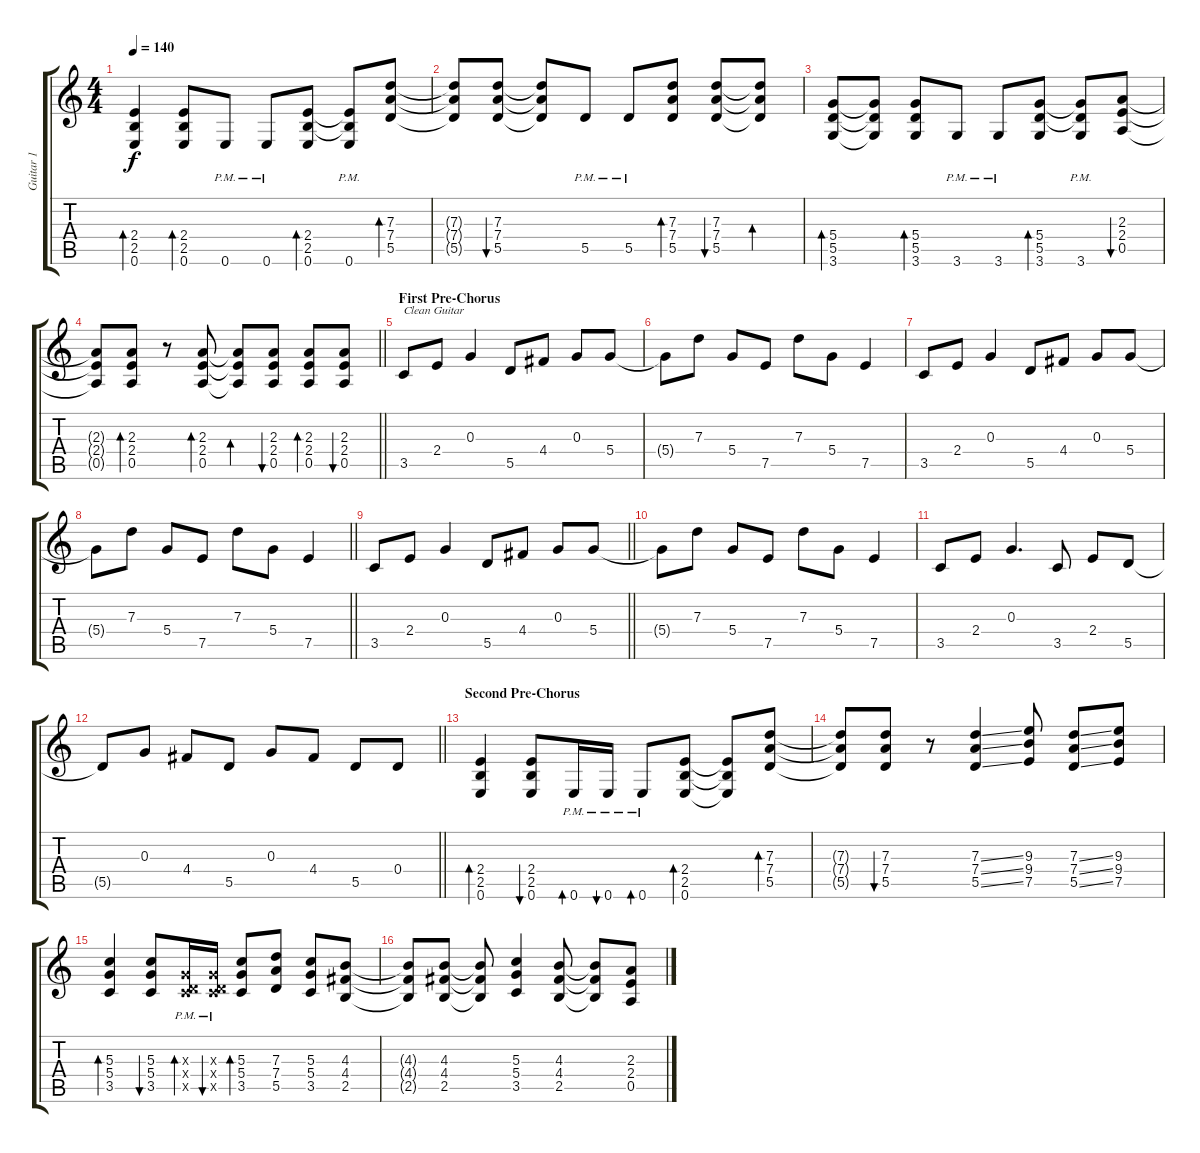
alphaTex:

\track ("Guitar 1" "Guitar 1") {instrument distortionguitar}
\staff {score tabs}
\tuning (E4 B3 G3 D3 A2 E2) {hide}
\ts (4 4)
\tempo 140
\clef g2
\ks c
(2.4 2.5 0.6).4{bd 60 dy f} (2.4 2.5 0.6).8{bd 60} 0.6{pm}.8 0.6{pm}.8 (2.4 2.5 0.6).8{bd 60} (2.4{t} 2.5{t} 0.6{pm}).8 (7.3 7.4 5.5).8{bd 60} |
(7.3{t} 7.4{t} 5.5{t}).8 (7.3 7.4 5.5).8{bu 60} (7.3{t} 7.4{t} 5.5{t}).8 5.5{pm}.8 5.5{pm}.8 (7.3 7.4 5.5).8{bd 60} (7.3 7.4 5.5).8{bu 60} (7.3{t} 7.4{t} 5.5{t}).8{bd 60} |
(5.4 5.5 3.6).8{bd 60} (5.4{t} 5.5{t} 3.6{t}).8 (5.4 5.5 3.6).8{bd 60} 3.6{pm}.8 3.6{pm}.8 (5.4 5.5 3.6).8{bd 60} (5.4{t} 5.5{t} 3.6{pm}).8 (2.3 2.4 0.5).8{bu 60} |
\barLineRight lightlight
(2.3{t} 2.4{t} 0.5{t}).8 (2.3 2.4 0.5).8{bd 60} r.8 (2.3 2.4 0.5).8{bd 60} (2.3{t} 2.4{t} 0.5{t}).8{bd 60} (2.3 2.4 0.5).8{bu 60} (2.3 2.4 0.5).8{bd 60} (2.3 2.4 0.5).8{bu 60} |
\section ("" "First Pre-Chorus")
3.5.8{txt "Clean Guitar"} 2.4.8 0.3.4 5.5.8 4.4.8 0.3.8 5.4.8 |
5.4{t}.8 7.3.8 5.4.8 7.5.8 7.3.8 5.4.8 7.5.4 |
3.5.8 2.4.8 0.3.4 5.5.8 4.4.8 0.3.8 5.4.8 |
\barLineRight lightlight
5.4{t}.8 7.3.8 5.4.8 7.5.8 7.3.8 5.4.8 7.5.4 |
\barLineRight lightlight
3.5.8 2.4.8 0.3.4 5.5.8 4.4.8 0.3.8 5.4.8 |
5.4{t}.8 7.3.8 5.4.8 7.5.8 7.3.8 5.4.8 7.5.4 |
3.5.8 2.4.8 0.3.4{d} 3.5.8 2.4.8 5.5.8 |
\barLineRight lightlight
5.5{t}.8 0.3.8 4.4.8 5.5.8 0.3.8 4.4.8 5.5.8 0.4.8 |
\section ("" "Second Pre-Chorus")
(2.4 2.5 0.6).4{bd 60} (2.4 2.5 0.6).8{bu 60} 0.6{pm}.16{bd 60} 0.6{pm}.16{bu 60} 0.6{pm}.8{bd 60} (2.4 2.5 0.6).8{bd 60} (2.4{t} 2.5{t} 0.6{t}).8 (7.3 7.4 5.5).8{bd 60} |
(7.3{t} 7.4{t} 5.5{t}).8 (7.3 7.4 5.5).8{bu 60} r.8 (7.3{ss} 7.4{ss} 5.5{ss}).4 (9.3 9.4 7.5).8 (7.3{ss} 7.4{ss} 5.5{ss}).8 (9.3 9.4 7.5).8 |
(5.3 5.4 3.5).4{bd 60} (5.3 5.4 3.5).8{bu 60} (0.3{x} 0.4{x} 3.5{pm x}).16{bd 60} (0.3{x} 0.4{x} 3.5{pm x}).16{bu 60} (5.3 5.4 3.5).8{bd 60} (7.3 7.4 5.5).8 (5.3 5.4 3.5).8 (4.3 4.4 2.5).8 |
(4.3{t} 4.4{t} 2.5{t}).8 (4.3 4.4 2.5).8 (4.3{t} 4.4{t} 2.5{t}).8 (5.3 5.4 3.5).4 (4.3 4.4 2.5).8 (4.3{t} 4.4{t} 2.5{t}).8 (2.3 2.4 0.5).8
